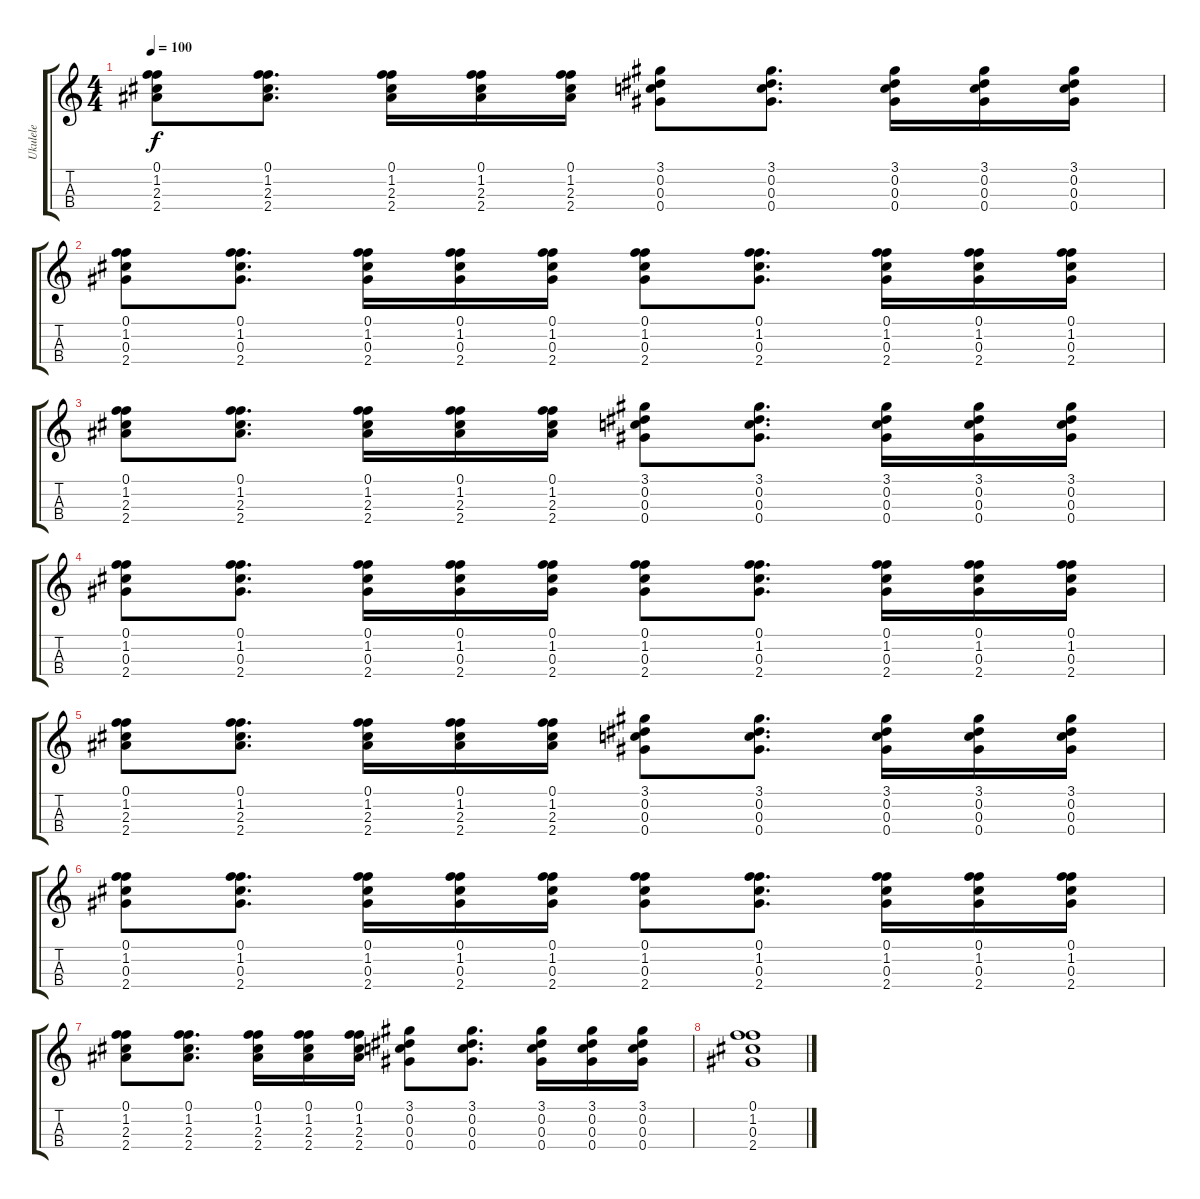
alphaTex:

\track ("Ukulele" "Ukulele") {instrument acousticguitarnylon}
\staff {score tabs}
\tuning (F4 C4 Ab3 Eb4) {hide}
\ts (4 4)
\tempo 100
\clef g2
\ks c
(0.1 1.2 2.3 2.4).8{dy f} (0.1 1.2 2.3 2.4).8{d} (0.1 1.2 2.3 2.4).16 (0.1 1.2 2.3 2.4).16 (0.1 1.2 2.3 2.4).16 (3.1 0.2 0.3 0.4).8 (3.1 0.2 0.3 0.4).8{d} (3.1 0.2 0.3 0.4).16 (3.1 0.2 0.3 0.4).16 (3.1 0.2 0.3 0.4).16 |
(0.1 1.2 0.3 2.4).8 (0.1 1.2 0.3 2.4).8{d} (0.1 1.2 0.3 2.4).16 (0.1 1.2 0.3 2.4).16 (0.1 1.2 0.3 2.4).16 (0.1 1.2 0.3 2.4).8 (0.1 1.2 0.3 2.4).8{d} (0.1 1.2 0.3 2.4).16 (0.1 1.2 0.3 2.4).16 (0.1 1.2 0.3 2.4).16 |
(0.1 1.2 2.3 2.4).8 (0.1 1.2 2.3 2.4).8{d} (0.1 1.2 2.3 2.4).16 (0.1 1.2 2.3 2.4).16 (0.1 1.2 2.3 2.4).16 (3.1 0.2 0.3 0.4).8 (3.1 0.2 0.3 0.4).8{d} (3.1 0.2 0.3 0.4).16 (3.1 0.2 0.3 0.4).16 (3.1 0.2 0.3 0.4).16 |
(0.1 1.2 0.3 2.4).8 (0.1 1.2 0.3 2.4).8{d} (0.1 1.2 0.3 2.4).16 (0.1 1.2 0.3 2.4).16 (0.1 1.2 0.3 2.4).16 (0.1 1.2 0.3 2.4).8 (0.1 1.2 0.3 2.4).8{d} (0.1 1.2 0.3 2.4).16 (0.1 1.2 0.3 2.4).16 (0.1 1.2 0.3 2.4).16 |
(0.1 1.2 2.3 2.4).8 (0.1 1.2 2.3 2.4).8{d} (0.1 1.2 2.3 2.4).16 (0.1 1.2 2.3 2.4).16 (0.1 1.2 2.3 2.4).16 (3.1 0.2 0.3 0.4).8 (3.1 0.2 0.3 0.4).8{d} (3.1 0.2 0.3 0.4).16 (3.1 0.2 0.3 0.4).16 (3.1 0.2 0.3 0.4).16 |
(0.1 1.2 0.3 2.4).8 (0.1 1.2 0.3 2.4).8{d} (0.1 1.2 0.3 2.4).16 (0.1 1.2 0.3 2.4).16 (0.1 1.2 0.3 2.4).16 (0.1 1.2 0.3 2.4).8 (0.1 1.2 0.3 2.4).8{d} (0.1 1.2 0.3 2.4).16 (0.1 1.2 0.3 2.4).16 (0.1 1.2 0.3 2.4).16 |
(0.1 1.2 2.3 2.4).8 (0.1 1.2 2.3 2.4).8{d} (0.1 1.2 2.3 2.4).16 (0.1 1.2 2.3 2.4).16 (0.1 1.2 2.3 2.4).16 (3.1 0.2 0.3 0.4).8 (3.1 0.2 0.3 0.4).8{d} (3.1 0.2 0.3 0.4).16 (3.1 0.2 0.3 0.4).16 (3.1 0.2 0.3 0.4).16 |
(0.1 1.2 0.3 2.4).1
